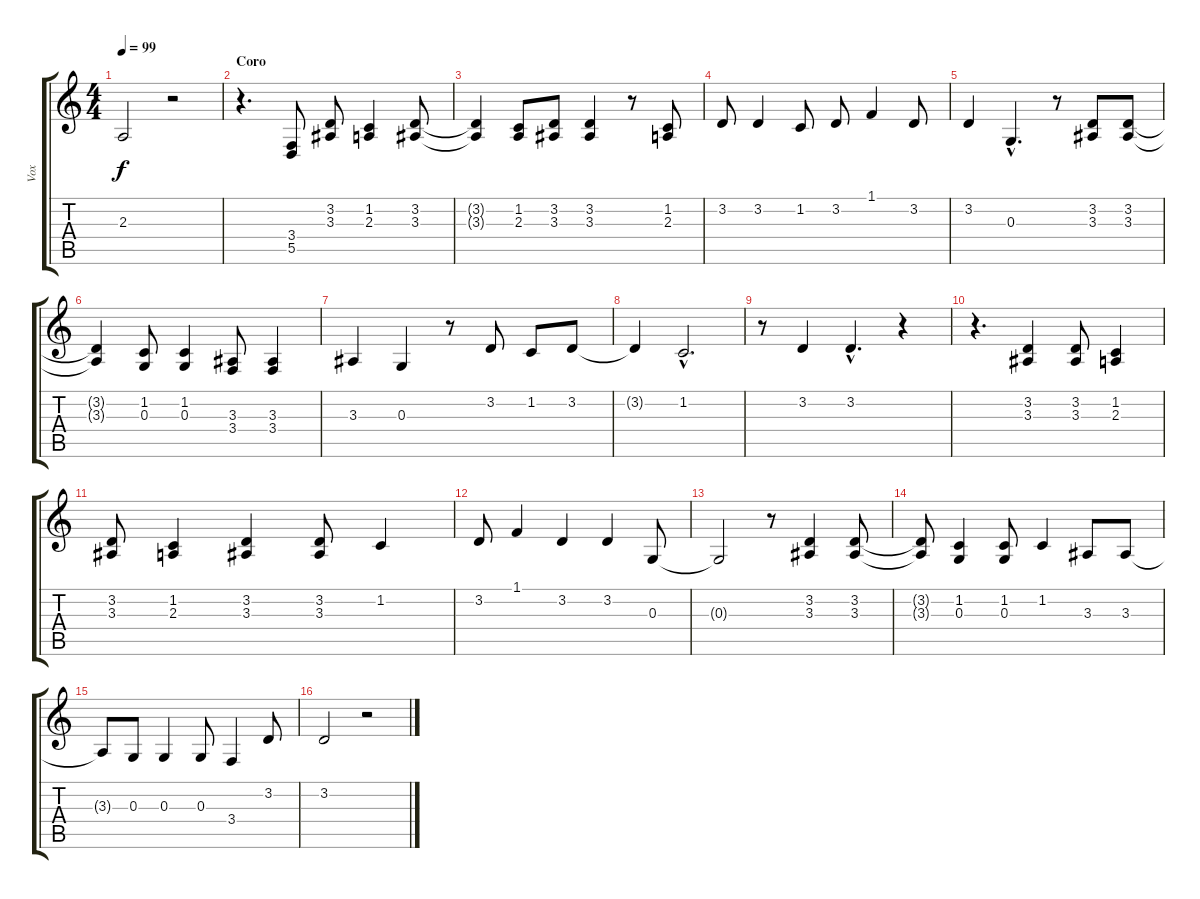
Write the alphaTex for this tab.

\track ("Vox" "Vox") {instrument harmonica}
\staff {score tabs}
\tuning (E4 B3 G3 D3 A2 E2) {hide}
\ts (4 4)
\tempo 99
\clef g2
\ks c
2.3.2{dy f} r.2 |
\section ("" "Coro")
r.4{d} (3.4 5.5).8 (3.2 3.3).8 (1.2 2.3).4 (3.2 3.3).8 |
(3.2{t} 3.3{t}).4 (1.2 2.3).8 (3.2 3.3).8 (3.2 3.3).4 r.8 (1.2 2.3).8 |
3.2.8 3.2.4 1.2.8 3.2.8 1.1.4 3.2.8 |
3.2.4 0.3{hac}.4{d} r.8 (3.2 3.3).8 (3.2 3.3).8 |
(3.2{t} 3.3{t}).4 (1.2 0.3).8 (1.2 0.3).4 (3.3 3.4).8 (3.3 3.4).4 |
3.3.4 0.3.4 r.8 3.2.8 1.2.8 3.2.8 |
3.2{t}.4 1.2{hac}.2{d} |
r.8 3.2.4 3.2{hac}.4{d} r.4 |
r.4{d} (3.2 3.3).4 (3.2 3.3).8 (1.2 2.3).4 |
(3.2 3.3).8 (1.2 2.3).4 (3.2 3.3).4 (3.2 3.3).8 1.2.4 |
3.2.8 1.1.4 3.2.4 3.2.4 0.3.8 |
0.3{t}.2 r.8 (3.2 3.3).4 (3.2 3.3).8 |
(3.2{t} 3.3{t}).8 (1.2 0.3).4 (1.2 0.3).8 1.2.4 3.3.8 3.3.8 |
3.3{t}.8 0.3.8 0.3.4 0.3.8 3.4.4 3.2.8 |
3.2.2 r.2
